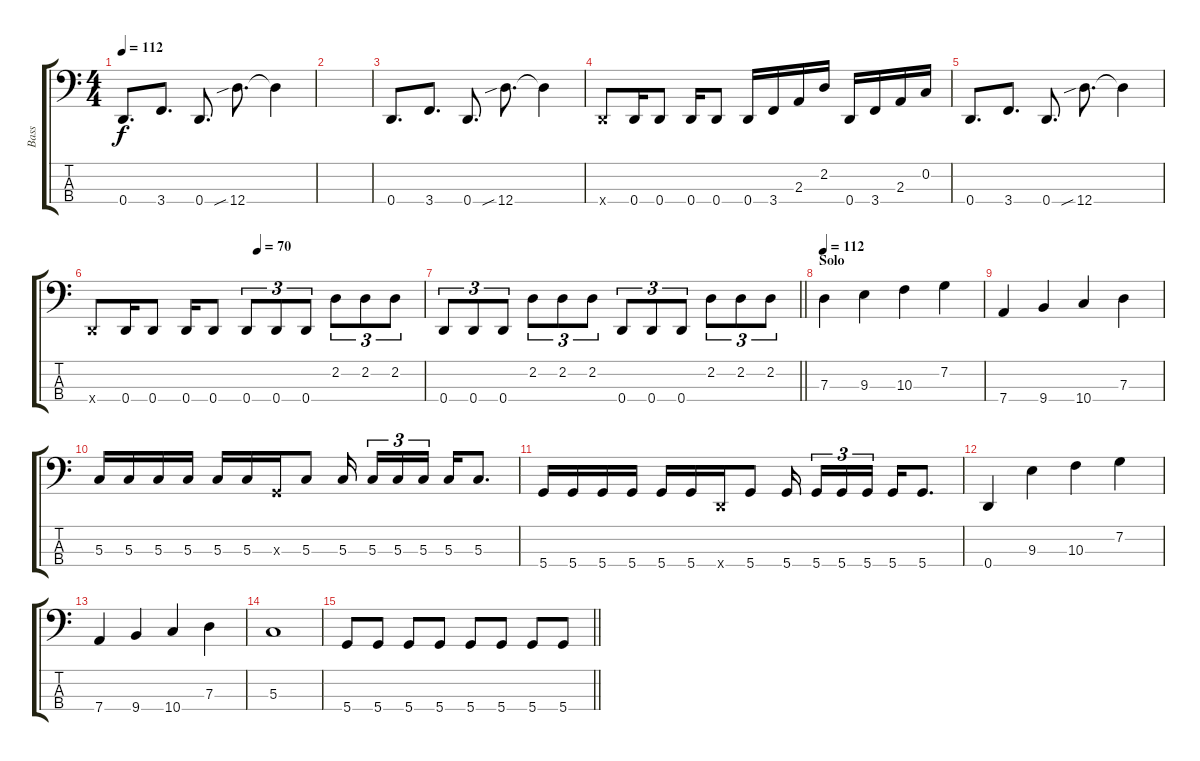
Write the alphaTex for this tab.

\track ("Bass" "Bass") {instrument electricbassfinger}
\staff {score tabs}
\tuning (F2 C2 G1 D1) {hide}
\ts (4 4)
\tempo 112
\clef f4
\ks c
0.4.8{d dy f} 3.4.8{d} 0.4.8{d} 12.4{sib}.8{d} 12.4{t}.4 |
|
0.4.8{d} 3.4.8{d} 0.4.8{d} 12.4{sib}.8{d} 12.4{t}.4 |
0.4{x}.8 0.4.16 0.4.8 0.4.16 0.4.8 0.4.16 3.4.16 2.3.16 2.2.16 0.4.16 3.4.16 2.3.16 0.2.16 |
0.4.8{d} 3.4.8{d} 0.4.8{d} 12.4{sib}.8{d} 12.4{t}.4 |
\tempo (70 0.5)
0.4{x}.8 0.4.16 0.4.8 0.4.16 0.4.8 0.4.8{tu (3 2)} 0.4.8{tu (3 2)} 0.4.8{tu (3 2)} 2.2.8{tu (3 2)} 2.2.8{tu (3 2)} 2.2.8{tu (3 2)} |
\barLineRight lightlight
0.4.8{tu (3 2)} 0.4.8{tu (3 2)} 0.4.8{tu (3 2)} 2.2.8{tu (3 2)} 2.2.8{tu (3 2)} 2.2.8{tu (3 2)} 0.4.8{tu (3 2)} 0.4.8{tu (3 2)} 0.4.8{tu (3 2)} 2.2.8{tu (3 2)} 2.2.8{tu (3 2)} 2.2.8{tu (3 2)} |
\section ("" "Solo")
\tempo 112
7.3.4 9.3.4 10.3.4 7.2.4 |
7.4.4 9.4.4 10.4.4 7.3.4 |
5.3.16 5.3.16 5.3.16 5.3.16 5.3.16 5.3.16 0.3{x}.16 5.3.8 5.3.16{beam splitsecondary} 5.3.16{tu (3 2)} 5.3.16{tu (3 2)} 5.3.16{tu (3 2)} 5.3.16 5.3.8{d} |
5.4.16 5.4.16 5.4.16 5.4.16 5.4.16 5.4.16 0.4{x}.16 5.4.8 5.4.16{beam splitsecondary} 5.4.16{tu (3 2)} 5.4.16{tu (3 2)} 5.4.16{tu (3 2)} 5.4.16 5.4.8{d} |
0.4.4 9.3.4 10.3.4 7.2.4 |
7.4.4 9.4.4 10.4.4 7.3.4 |
5.3.1 |
\barLineRight lightlight
5.4.8 5.4.8 5.4.8 5.4.8 5.4.8 5.4.8 5.4.8 5.4.8
